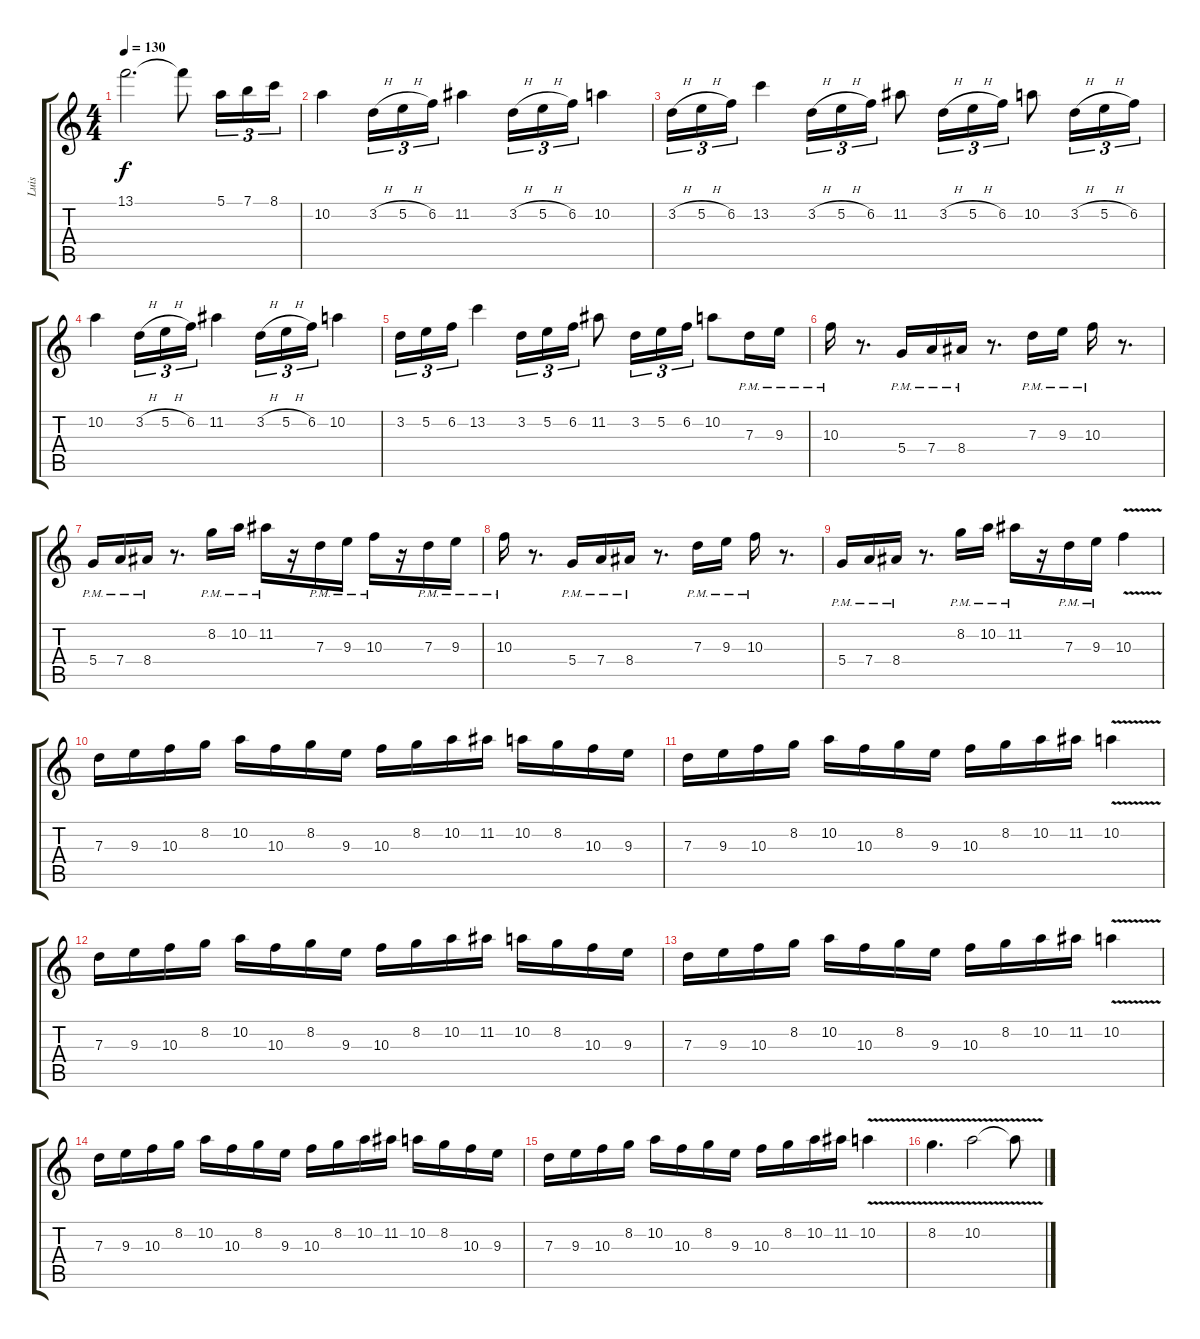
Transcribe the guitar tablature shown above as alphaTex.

\track ("Luis" "Luis") {instrument distortionguitar}
\staff {score tabs}
\tuning (E4 B3 G3 D3 A2 E2) {hide}
\ts (4 4)
\tempo 130
\clef g2
\ks c
13.1.2{d dy f} 13.1{t}.8 5.1.16{tu (3 2)} 7.1.16{tu (3 2)} 8.1.16{tu (3 2)} |
10.2.4 3.2{h}.16{tu (3 2)} 5.2{h}.16{tu (3 2)} 6.2.16{tu (3 2)} 11.2.4 3.2{h}.16{tu (3 2)} 5.2{h}.16{tu (3 2)} 6.2.16{tu (3 2)} 10.2.4 |
3.2{h}.16{tu (3 2)} 5.2{h}.16{tu (3 2)} 6.2.16{tu (3 2)} 13.2.4 3.2{h}.16{tu (3 2)} 5.2{h}.16{tu (3 2)} 6.2.16{tu (3 2)} 11.2.8 3.2{h}.16{tu (3 2)} 5.2{h}.16{tu (3 2)} 6.2.16{tu (3 2)} 10.2.8 3.2{h}.16{tu (3 2)} 5.2{h}.16{tu (3 2)} 6.2.16{tu (3 2)} |
10.2.4 3.2{h}.16{tu (3 2)} 5.2{h}.16{tu (3 2)} 6.2.16{tu (3 2)} 11.2.4 3.2{h}.16{tu (3 2)} 5.2{h}.16{tu (3 2)} 6.2.16{tu (3 2)} 10.2.4 |
3.2.16{tu (3 2)} 5.2.16{tu (3 2)} 6.2.16{tu (3 2)} 13.2.4 3.2.16{tu (3 2)} 5.2.16{tu (3 2)} 6.2.16{tu (3 2)} 11.2.8 3.2.16{tu (3 2)} 5.2.16{tu (3 2)} 6.2.16{tu (3 2)} 10.2.8 7.3{pm}.16 9.3{pm}.16 |
10.3{pm}.16 r.8{d} 5.4{pm}.16 7.4{pm}.16 8.4{pm}.16 r.8{d} 7.3{pm}.16 9.3{pm}.16 10.3{pm}.16 r.8{d} |
5.4{pm}.16 7.4{pm}.16 8.4{pm}.16 r.8{d} 8.2{pm}.16 10.2{pm}.16 11.2{pm}.16 r.16 7.3{pm}.16 9.3{pm}.16 10.3{pm}.16 r.16 7.3{pm}.16 9.3{pm}.16 |
10.3{pm}.16 r.8{d} 5.4{pm}.16 7.4{pm}.16 8.4{pm}.16 r.8{d} 7.3{pm}.16 9.3{pm}.16 10.3{pm}.16 r.8{d} |
5.4{pm}.16 7.4{pm}.16 8.4{pm}.16 r.8{d} 8.2{pm}.16 10.2{pm}.16 11.2{pm}.16 r.16 7.3{pm}.16 9.3{pm}.16 10.3{v}.4 |
7.3.16 9.3.16 10.3.16 8.2.16 10.2.16 10.3.16 8.2.16 9.3.16 10.3.16 8.2.16 10.2.16 11.2.16 10.2.16 8.2.16 10.3.16 9.3.16 |
7.3.16 9.3.16 10.3.16 8.2.16 10.2.16 10.3.16 8.2.16 9.3.16 10.3.16 8.2.16 10.2.16 11.2.16 10.2{v}.4 |
7.3.16 9.3.16 10.3.16 8.2.16 10.2.16 10.3.16 8.2.16 9.3.16 10.3.16 8.2.16 10.2.16 11.2.16 10.2.16 8.2.16 10.3.16 9.3.16 |
7.3.16 9.3.16 10.3.16 8.2.16 10.2.16 10.3.16 8.2.16 9.3.16 10.3.16 8.2.16 10.2.16 11.2.16 10.2{v}.4 |
7.3.16 9.3.16 10.3.16 8.2.16 10.2.16 10.3.16 8.2.16 9.3.16 10.3.16 8.2.16 10.2.16 11.2.16 10.2.16 8.2.16 10.3.16 9.3.16 |
7.3.16 9.3.16 10.3.16 8.2.16 10.2.16 10.3.16 8.2.16 9.3.16 10.3.16 8.2.16 10.2.16 11.2.16 10.2{v}.4 |
8.2{v}.4{d} 10.2{v}.2 10.2{t}.8
